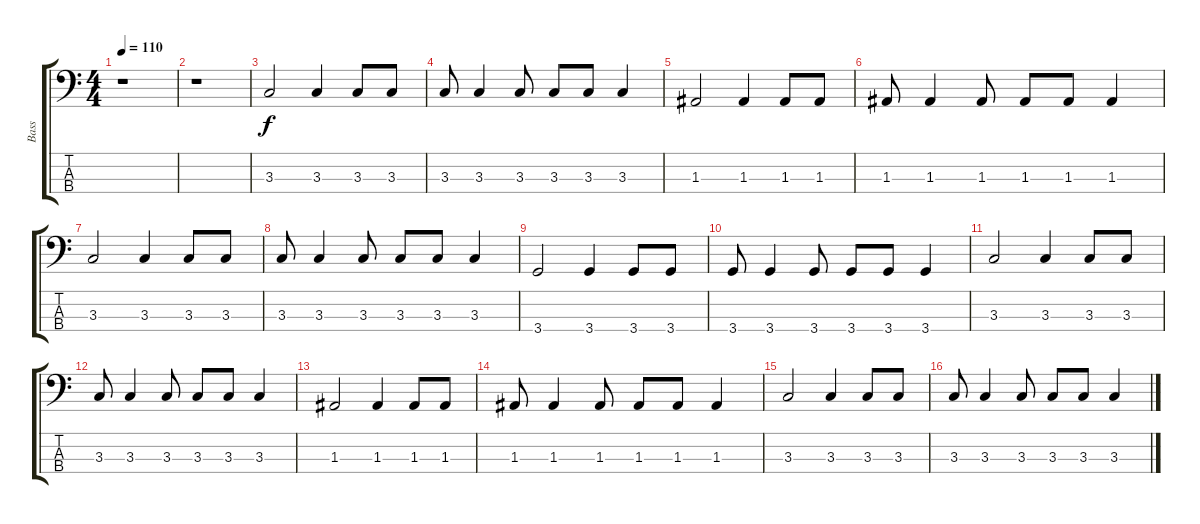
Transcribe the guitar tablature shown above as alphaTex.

\track ("Bass" "Bass") {instrument electricbasspick}
\staff {score tabs}
\tuning (G2 D2 A1 E1) {hide}
\ts (4 4)
\tempo 110
\clef f4
\ks c
r.1{dy f} |
r.1 |
3.3.2 3.3.4 3.3.8 3.3.8 |
3.3.8 3.3.4 3.3.8 3.3.8 3.3.8 3.3.4 |
1.3.2 1.3.4 1.3.8 1.3.8 |
1.3.8 1.3.4 1.3.8 1.3.8 1.3.8 1.3.4 |
3.3.2 3.3.4 3.3.8 3.3.8 |
3.3.8 3.3.4 3.3.8 3.3.8 3.3.8 3.3.4 |
3.4.2 3.4.4 3.4.8 3.4.8 |
3.4.8 3.4.4 3.4.8 3.4.8 3.4.8 3.4.4 |
3.3.2 3.3.4 3.3.8 3.3.8 |
3.3.8 3.3.4 3.3.8 3.3.8 3.3.8 3.3.4 |
1.3.2 1.3.4 1.3.8 1.3.8 |
1.3.8 1.3.4 1.3.8 1.3.8 1.3.8 1.3.4 |
3.3.2 3.3.4 3.3.8 3.3.8 |
3.3.8 3.3.4 3.3.8 3.3.8 3.3.8 3.3.4
